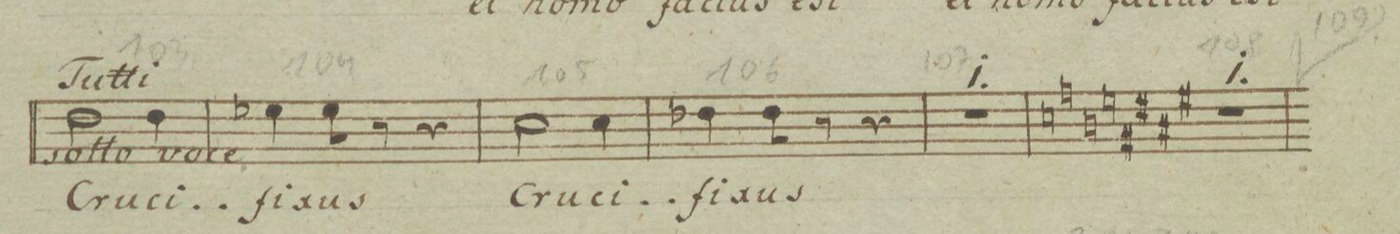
**kern	**text	**dynam
*I"Tenore	*	*
*clefC4	*	*
*k[b-e-a-d-]	*	*
*met(c)	*	*
*M3/4	*	*
2c\	Cru-	.
4c\	-ci-	.
=104	=104	=104
4d-X\	-fix-	.
8d-\	-us	.
8r	.	.
4r	.	.
=105	=105	=105
2B-\	Cru-	.
4B-\	-ci-	.
=106	=106	=106
4c-X\	-fix-	.
8c-\	-us	.
8r	.	.
4r	.	.
=107	=107	=107
2.r	.	.
=108||	=108||	=108||
*k[bnenandnf#c#g#d#]	*	*
2.r	.	.
=109	=109	=109
*-	*-	*-
